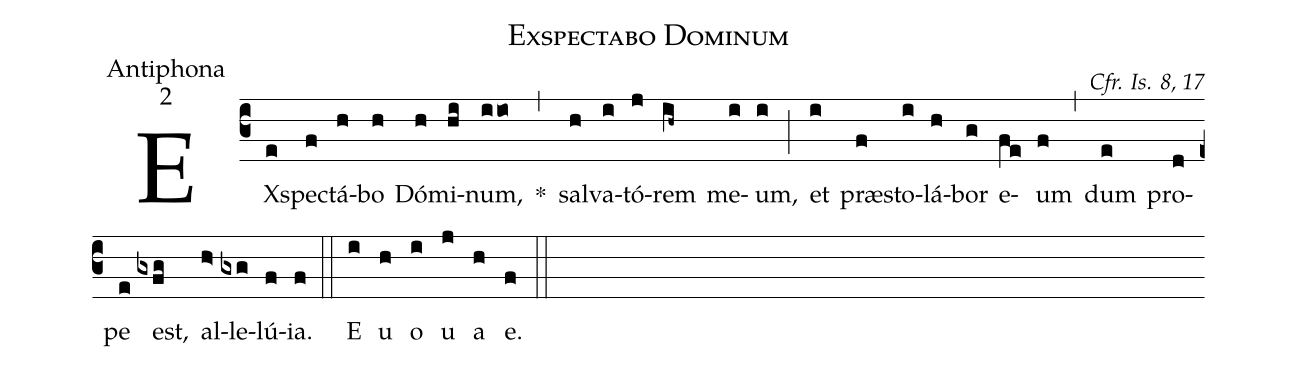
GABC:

name:Exspectabo Dominum;
office-part:Antiphona;
mode:2;
commentary:Cfr. Is. 8, 17;
%%
(c3) EX(e)spec(f)tá(h)bo(h) Dó(h)mi(hi)num,(iio<) *(,) sal(h)va(i)tó(j)rem(ih~) me(i)um,(i) (;) et(i) pr<sp>ae</sp>(f)sto(i)lá(h)bor(g) e(fe)um(f) (,) dum(e) pro(d)pe(e) est,(gxfg) al(h>)le(gxg)lú(f)ia.(f) (::) E(i) u(h) o(i) u(j) a(h) e.(f) (::)
